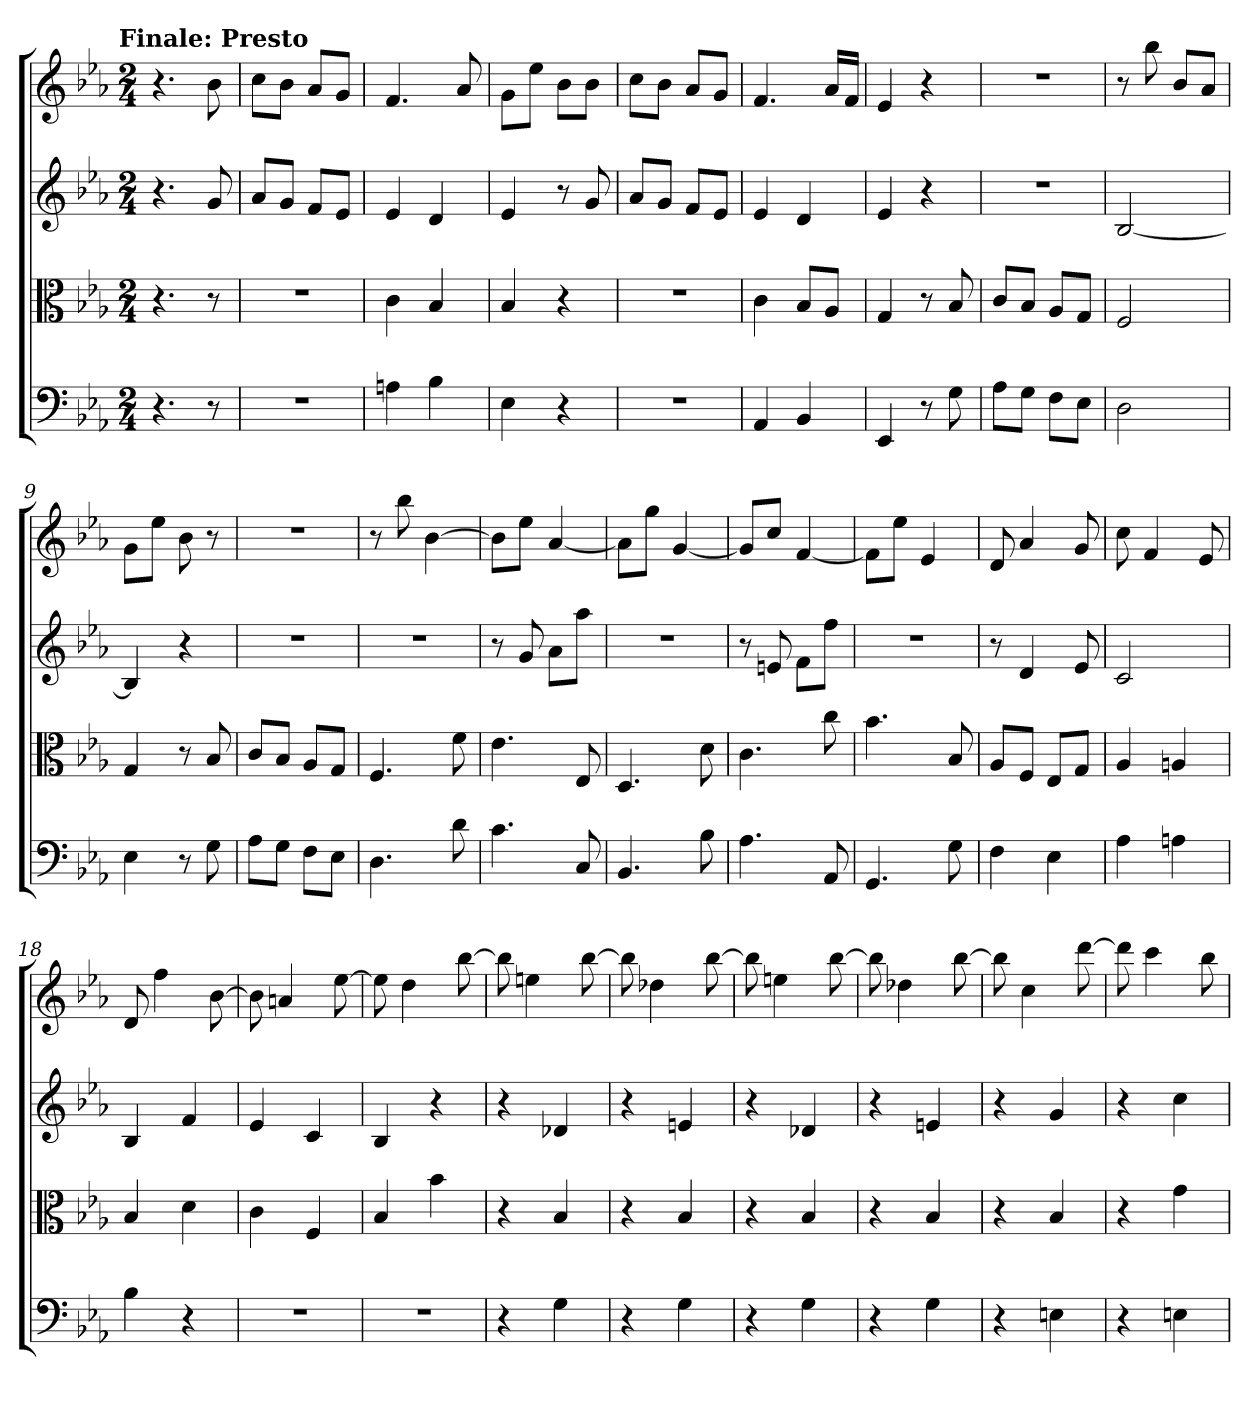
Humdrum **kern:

**kern	**kern	**kern	**kern
*part4	*part3	*part2	*part1
*staff4	*staff3	*staff2	*staff1
*clefF4	*clefC3	*	*
*k[b-e-a-]	*k[b-e-a-]	*k[b-e-a-]	*k[b-e-a-]
*E-:	*E-:	*E-:	*E-:
!!LO:TX:omd:t=Finale&colon; Presto
*M2/4	*M2/4	*M2/4	*M2/4
*MM184	*MM184	*MM184	*MM184
=	=	=	=
4.r	4.r	4.r	4.r
8r	8r	8g	8b-
=1	=1	=1	=1
2r	2r	8a-L	8ccL
.	.	8gJ	8b-J
.	.	8fL	8a-L
.	.	8e-J	8gJ
=2	=2	=2	=2
4An	4c	4e-	4.f
4B-	4B-	4d	.
.	.	.	8a-
=3	=3	=3	=3
4E-	4B-	4e-	8gL
.	.	.	8ee-J
4r	4r	8r	8b-L
.	.	8g	8b-J
=4	=4	=4	=4
2r	2r	8a-L	8ccL
.	.	8gJ	8b-J
.	.	8fL	8a-L
.	.	8e-J	8gJ
=5	=5	=5	=5
4AA-	4c	4e-	4.f
4BB-	8B-/L	4d	.
.	8A-/J	.	16a-LL
.	.	.	16fJJ
=6	=6	=6	=6
4EE-	4G	4e-	4e-
8r	8r	4r	4r
8G	8B-	.	.
=7	=7	=7	=7
8A-\L	8c/L	2r	2r
8G\J	8B-/J	.	.
8F\L	8A-/L	.	.
8E-\J	8G/J	.	.
=8	=8	=8	=8
2D	2F	[2B-	8r
.	.	.	8bb-
.	.	.	8b-L
.	.	.	8a-J
=9	=9	=9	=9
4E-	4G	4B-]	8gL
.	.	.	8ee-J
8r	8r	4r	8b-
8G	8B-	.	8r
=10	=10	=10	=10
8A-\L	8c/L	2r	2r
8G\J	8B-/J	.	.
8F\L	8A-/L	.	.
8E-\J	8G/J	.	.
=11	=11	=11	=11
4.D	4.F	2r	8r
.	.	.	8bb-
.	.	.	[4b-
8d	8f	.	.
=12	=12	=12	=12
4.c	4.e-	8r	8b-L]
.	.	8g	8ee-J
.	.	8a-L	[4a-
8C	8E-	8aa-J	.
=13	=13	=13	=13
4.BB-	4.D	2r	8a-L]
.	.	.	8ggJ
.	.	.	[4g
8B-	8d	.	.
=14	=14	=14	=14
4.A-	4.c	8r	8gL]
.	.	8en	8ccJ
.	.	8fL	[4f
8AA-	8cc	8ffJ	.
=15	=15	=15	=15
4.GG	4.b-	2r	8fL]
.	.	.	8ee-J
.	.	.	4e-
8G	8B-	.	.
=16	=16	=16	=16
4F	8A-/L	8r	8d
.	8F/J	4d	4a-
4E-	8E-/L	.	.
.	8G/J	8e-	8g
=17	=17	=17	=17
4A-	4A-	2c	8cc
.	.	.	4f
4An	4An	.	.
.	.	.	8e-
=18	=18	=18	=18
4B-	4B-	4B-	8d
.	.	.	4ff
4r	4d	4f	.
.	.	.	[8b-
=19	=19	=19	=19
2r	4c	4e-	8b-]
.	.	.	4an
.	4F	4c	.
.	.	.	[8ee-
=20	=20	=20	=20
2r	4B-	4B-	8ee-]
.	.	.	4dd
.	4b-	4r	.
.	.	.	[8bb-
=21	=21	=21	=21
4r	4r	4r	8bb-]
.	.	.	4een
4G	4B-	4d-X	.
.	.	.	[8bb-
=22	=22	=22	=22
4r	4r	4r	8bb-]
.	.	.	4dd-X
4G	4B-	4en	.
.	.	.	[8bb-
=23	=23	=23	=23
4r	4r	4r	8bb-]
.	.	.	4een
4G	4B-	4d-X	.
.	.	.	[8bb-
=24	=24	=24	=24
4r	4r	4r	8bb-]
.	.	.	4dd-X
4G	4B-	4en	.
.	.	.	[8bb-
=25	=25	=25	=25
4r	4r	4r	8bb-]
.	.	.	4cc
4En	4B-	4g	.
.	.	.	[8ddd
=26	=26	=26	=26
4r	4r	4r	8ddd]
.	.	.	4ccc
4En	4g	4cc	.
.	.	.	8bb-
=	=	=	=
*-	*-	*-	*-
